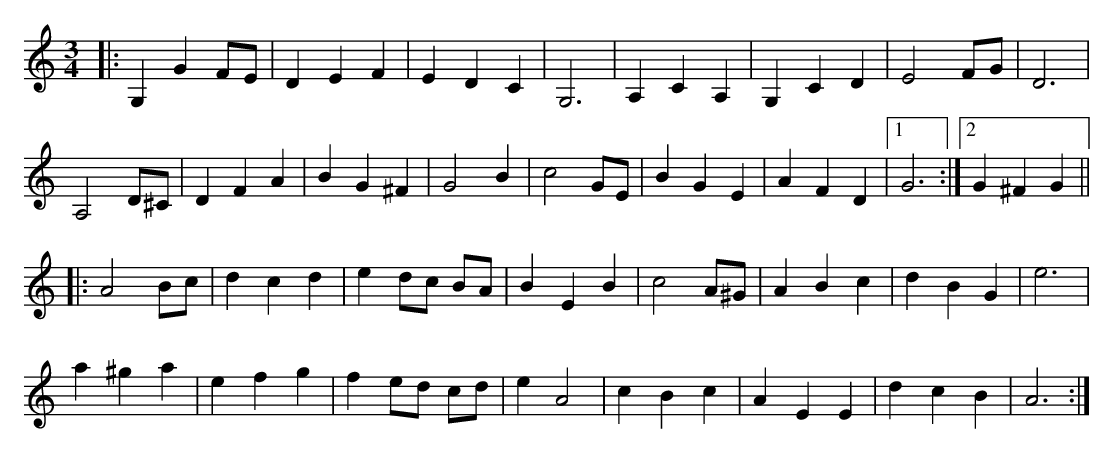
X:1
M:3/4
K:Amin
|: G,2 G2 FE| D2E2F2|E2 D2 C2|G,6| A,2 C2 A,2| G,2 C2 D2|E4 FG| D6|
A,4 D^C|D2 F2 A2|B2 G2 ^F2|G4 B2| c4 GE| B2 G2 E2| A2 F2 D2|1 G6:|2 G2^F2G2||
|: A4 Bc| d2 c2 d2|e2 dc BA|B2 E2 B2|c4 A^G|A2B2c2| d2 B2 G2|e6|
a2^g2a2|e2f2g2| f2 ed cd|e2 A4| c2B2c2|A2 E2 E2|d2c2B2| A6:|
